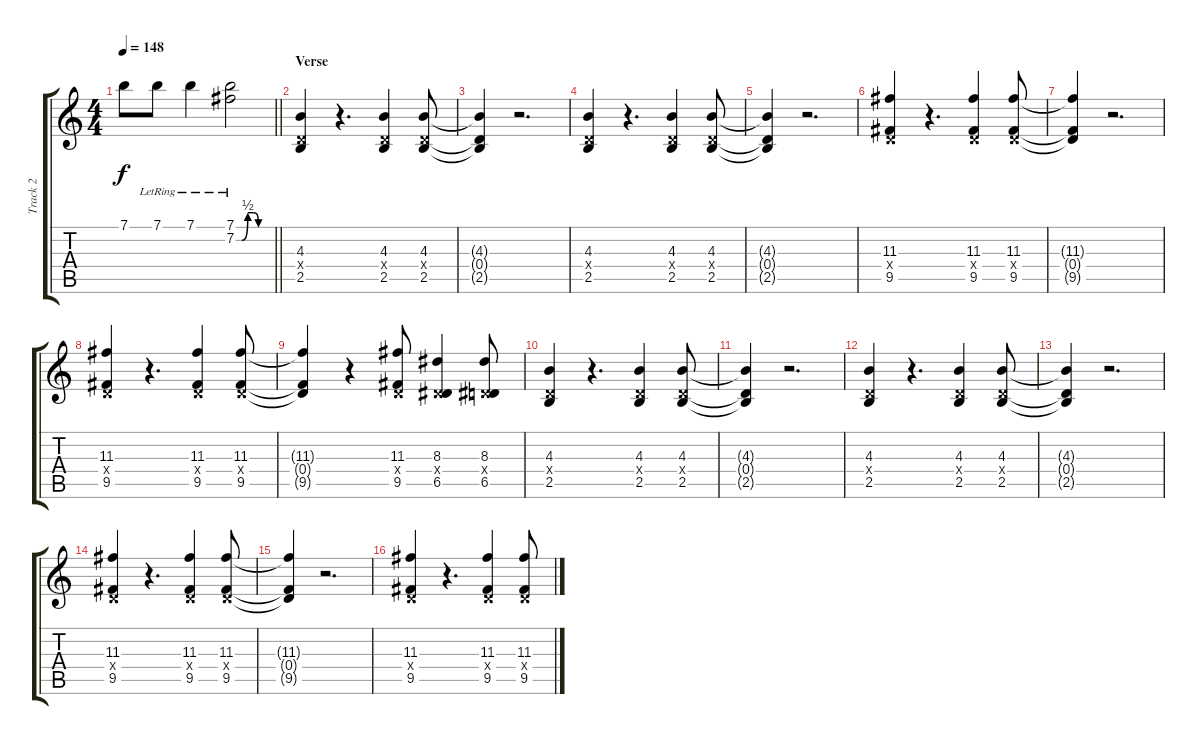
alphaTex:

\track ("Track 2" "Track 2") {instrument electricguitarjazz}
\staff {score tabs}
\tuning (E4 B3 G3 D3 A2 D2) {hide}
\ts (4 4)
\tempo 148
\clef g2
\barLineRight lightlight
\ks c
7.1{t}.8{dy f} 7.1{lr}.8 7.1{lr}.4 (7.1{lr} 7.2{be (custom 0 0 10 0 20 2 30 2 38 0 60 0) lr}).2 |
\section ("" "Verse")
(4.3 0.4{x} 2.5).4{instrument distortionguitar} r.4{d} (4.3 0.4{x} 2.5).4 (4.3 0.4{x} 2.5).8 |
(4.3{t} 0.4{t} 2.5{t}).4 r.2{d} |
(4.3 0.4{x} 2.5).4 r.4{d} (4.3 0.4{x} 2.5).4 (4.3 0.4{x} 2.5).8 |
(4.3{t} 0.4{t} 2.5{t}).4 r.2{d} |
(11.3 0.4{x} 9.5).4 r.4{d} (11.3 0.4{x} 9.5).4 (11.3 0.4{x} 9.5).8 |
(11.3{t} 0.4{t} 9.5{t}).4 r.2{d} |
(11.3 0.4{x} 9.5).4 r.4{d} (11.3 0.4{x} 9.5).4 (11.3 0.4{x} 9.5).8 |
(11.3{t} 0.4{t} 9.5{t}).4 r.4 (11.3 0.4{x} 9.5).8 (8.3 0.4{x} 6.5).4 (8.3 0.4{x} 6.5).8 |
(4.3 0.4{x} 2.5).4 r.4{d} (4.3 0.4{x} 2.5).4 (4.3 0.4{x} 2.5).8 |
(4.3{t} 0.4{t} 2.5{t}).4 r.2{d} |
(4.3 0.4{x} 2.5).4 r.4{d} (4.3 0.4{x} 2.5).4 (4.3 0.4{x} 2.5).8 |
(4.3{t} 0.4{t} 2.5{t}).4 r.2{d} |
(11.3 0.4{x} 9.5).4 r.4{d} (11.3 0.4{x} 9.5).4 (11.3 0.4{x} 9.5).8 |
(11.3{t} 0.4{t} 9.5{t}).4 r.2{d} |
(11.3 0.4{x} 9.5).4 r.4{d} (11.3 0.4{x} 9.5).4 (11.3 0.4{x} 9.5).8
